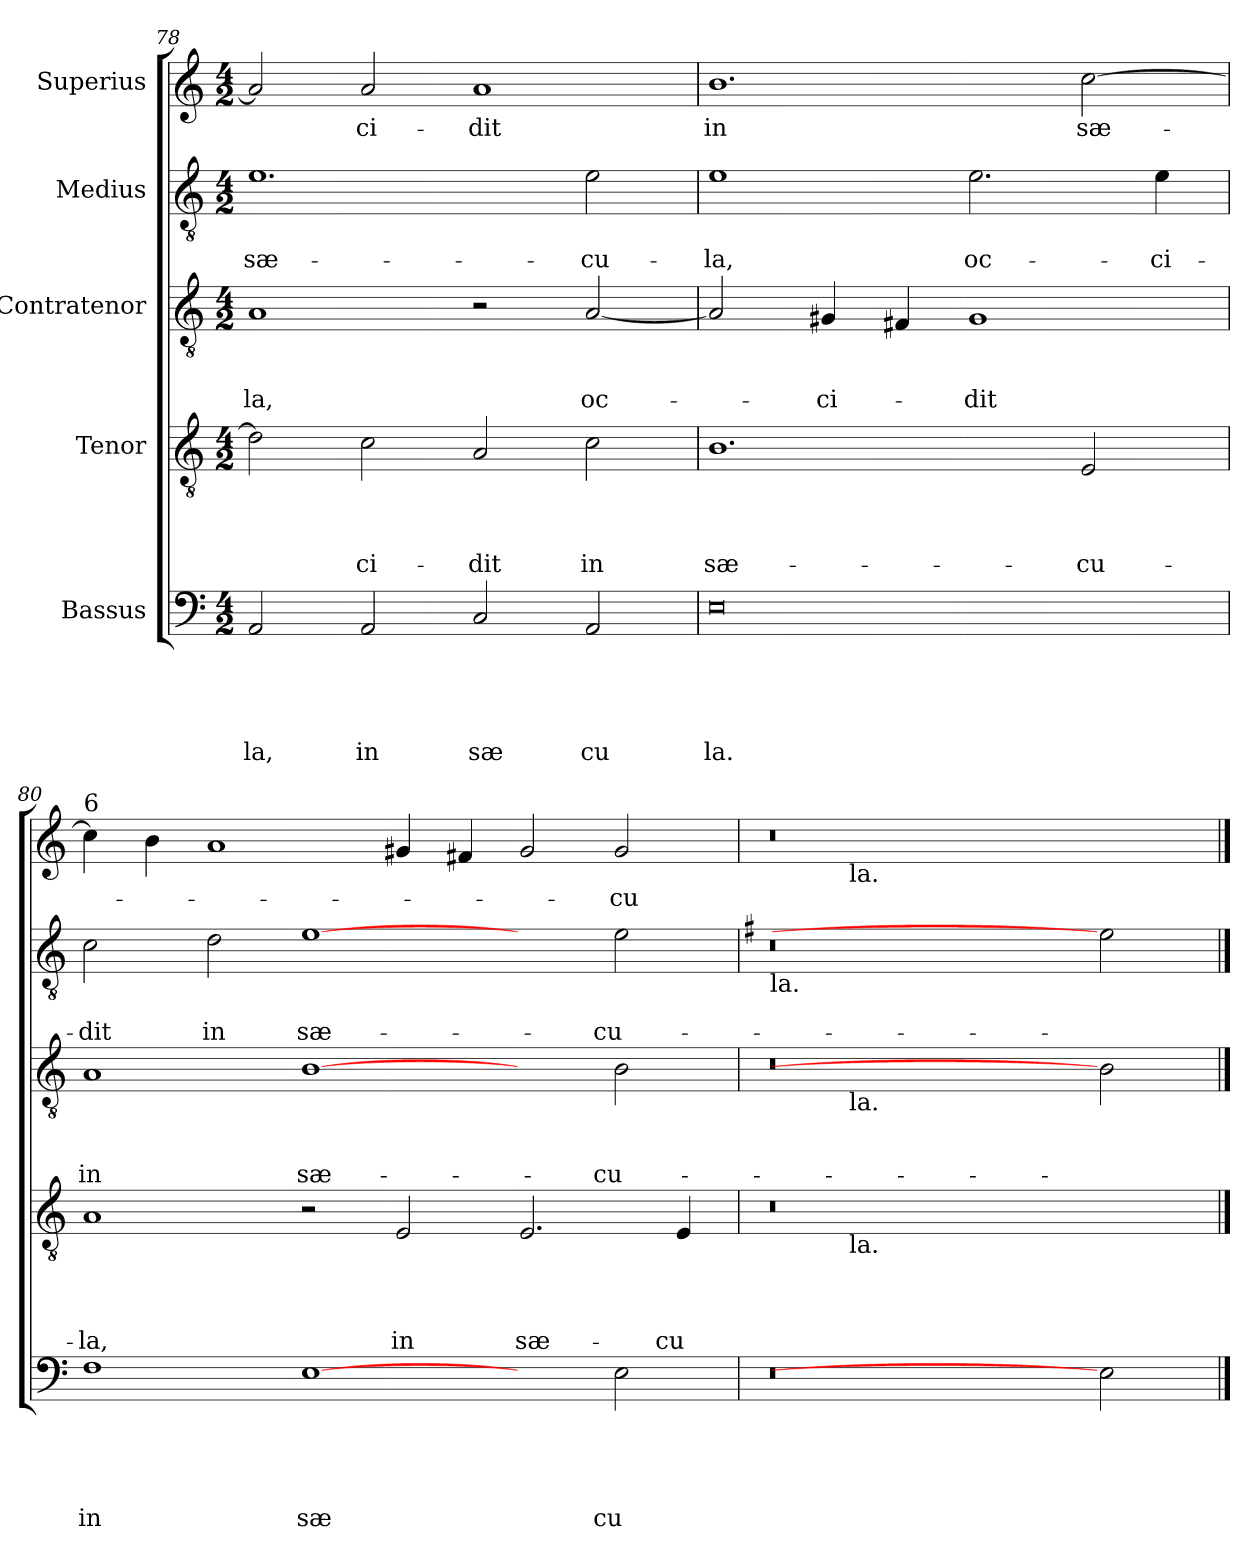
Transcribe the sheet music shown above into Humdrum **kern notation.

**kern	**text	**text	**text	**text	**text	**kern	**text	**text	**text	**text	**kern	**text	**text	**text	**kern	**text	**text	**kern	**text
*part5	*part5	*part5	*part5	*part5	*part5	*part4	*part4	*part4	*part4	*part4	*part3	*part3	*part3	*part3	*part2	*part2	*part2	*part1	*part1
*staff5	*staff5	*staff5	*staff5	*staff5	*staff5	*staff4	*staff4	*staff4	*staff4	*staff4	*staff3	*staff3	*staff3	*staff3	*staff2	*staff2	*staff2	*staff1	*staff1
*I"Bassus	*	*	*	*	*	*I"Tenor	*	*	*	*	*I"Contratenor	*	*	*	*I"Medius	*	*	*I"Superius	*
*clefF4	*	*	*	*	*	*clefGv2	*	*	*	*	*clefGv2	*	*	*	*clefGv2	*	*	*clefG2	*
*k[]	*	*	*	*	*	*k[]	*	*	*	*	*k[]	*	*	*	*k[]	*	*	*k[]	*
*C:	*	*	*	*	*	*C:	*	*	*	*	*C:	*	*	*	*C:	*	*	*C:	*
*M4/2	*	*	*	*	*	*M4/2	*	*	*	*	*M4/2	*	*	*	*M4/2	*	*	*M4/2	*
=78	=78	=78	=78	=78	=78	=78	=78	=78	=78	=78	=78	=78	=78	=78	=78	=78	=78	=78	=78
!	!	!	!	!	!LO:LY:b	!	!	!	!	!	!	!	!	!LO:LY:b	!	!	!LO:LY:b	!	!
2AA/	.	.	.	.	la,	2d\]	.	.	.	.	1A	.	.	-la,	1.e	.	sæ-	2a/]	.
!	!	!	!	!	!LO:LY:b	!	!	!	!	!LO:LY:b	!	!	!	!	!	!	!	!	!LO:LY:b
2AA/	.	.	.	.	in	2c\	.	.	.	-ci-	.	.	.	.	.	.	.	2a/	-ci-
!	!	!	!	!	!LO:LY:b	!	!	!	!	!LO:LY:b	!	!	!	!	!	!	!	!	!LO:LY:b
2C/	.	.	.	.	sæ	2A/	.	.	.	-dit	2r	.	.	.	.	.	.	1a	-dit
!	!	!	!	!	!LO:LY:b	!	!	!	!	!LO:LY:b	!	!	!	!LO:LY:b	!	!	!LO:LY:b	!	!
2AA/	.	.	.	.	cu	2c\	.	.	.	in	[<2A/	.	.	oc-	2e\	.	-cu-	.	.
=79	=79	=79	=79	=79	=79	=79	=79	=79	=79	=79	=79	=79	=79	=79	=79	=79	=79	=79	=79
!	!	!	!	!	!LO:LY:b	!	!	!	!	!LO:LY:b	!	!	!	!	!	!	!LO:LY:b	!	!LO:LY:b
0E	.	.	.	.	la.	1.B	.	.	.	sæ-	2A/]	.	.	.	1e	.	-la,	1.b	in
!	!	!	!	!	!	!	!	!	!	!	!	!	!	!LO:LY:b	!	!	!	!	!
.	.	.	.	.	.	.	.	.	.	.	4G#X/	.	.	-ci-	.	.	.	.	.
.	.	.	.	.	.	.	.	.	.	.	4F#X/	.	.	.	.	.	.	.	.
!	!	!	!	!	!	!	!	!	!	!	!	!	!	!LO:LY:b	!	!	!LO:LY:b	!	!
.	.	.	.	.	.	.	.	.	.	.	1G#	.	.	-dit	2.e\	.	oc-	.	.
!	!	!	!	!	!	!	!	!	!	!LO:LY:b	!	!	!	!	!	!	!	!	!LO:LY:b
.	.	.	.	.	.	2E/	.	.	.	-cu-	.	.	.	.	.	.	.	[>2cc\	sæ-
!	!	!	!	!	!	!	!	!	!	!	!	!	!	!	!	!	!LO:LY:b	!	!
.	.	.	.	.	.	.	.	.	.	.	.	.	.	.	4e\	.	-ci-	.	.
=80	=80	=80	=80	=80	=80	=80	=80	=80	=80	=80	=80	=80	=80	=80	=80	=80	=80	=80	=80
!	!	!	!	!	!	!	!	!	!	!	!	!	!	!	!	!	!	!LO:TX:a:t=6	!
!	!	!	!	!	!LO:LY:b	!	!	!	!	!LO:LY:b	!	!	!	!LO:LY:b	!	!	!LO:LY:b	!	!
1F	.	.	.	.	in	1A	.	.	.	-la,	1A	.	.	in	2c\	.	-dit	4cc>\]	.
.	.	.	.	.	.	.	.	.	.	.	.	.	.	.	.	.	.	4b\	.
!	!	!	!	!	!	!	!	!	!	!	!	!	!	!	!	!	!LO:LY:b	!	!
.	.	.	.	.	.	.	.	.	.	.	.	.	.	.	2d\	.	in	1a	.
!	!	!	!	!	!LO:LY:b	!	!	!	!	!	!	!	!	!LO:LY:b	!	!	!LO:LY:b	!	!
[1E	.	.	.	.	sæ	2r	.	.	.	.	[1B	.	.	sæ-	[1e	.	sæ-	.	.
!	!	!	!	!	!	!	!	!	!	!LO:LY:b	!	!	!	!	!	!	!	!	!
.	.	.	.	.	.	2E/	.	.	.	in	.	.	.	.	.	.	.	4g#X/	.
.	.	.	.	.	.	.	.	.	.	.	.	.	.	.	.	.	.	4f#X/	.
!	!	!	!	!	!	!	!	!	!	!LO:LY:b	!	!	!	!	!	!	!	!	!
2ryy	.	.	.	.	.	2.E/	.	.	.	sæ-	2ryy	.	.	.	2ryy	.	.	2g#/	.
!	!	!	!	!	!LO:LY:b	!	!	!	!	!	!	!	!	!LO:LY:b	!	!	!LO:LY:b	!	!LO:LY:b
2E\	.	.	.	.	cu	.	.	.	.	.	2B\	.	.	-cu-	2e\	.	-cu-	2g#/	-cu-
!	!	!	!	!	!	!	!	!	!	!LO:LY:b	!	!	!	!	!	!	!	!	!
.	.	.	.	.	.	4E/	.	.	.	-cu-	.	.	.	.	.	.	.	.	.
=81	=81	=81	=81	=81	=81	=81	=81	=81	=81	=81	=81	=81	=81	=81	=81	=81	=81	=81	=81
*	*	*	*	*	*	*	*	*	*	*	*	*	*	*	*k[f#]	*	*	*	*
*	*	*	*	*	*	*	*	*	*	*	*	*	*	*	*G:	*	*	*	*
!	!	!	!	!	!	!	!	!	!	!	!	!	!	!	!LO:TX:b:t=la.	!	!	!	!
*	*	*	*	*	*	*^	*	*	*	*	*^	*	*	*	*	*	*	*^	*
0r	.	.	.	.	.	0r	4.ryy	.	.	.	.	0r	4.ryy	.	.	.	0r	.	.	0r	4.ryy	.
!	!	!	!	!	!	!	!	!	!	!	!	!	!	!	!	!	!	!	!	!	!LO:TX:b:t=la.	!
!	!	!	!	!	!	!	!	!	!	!	!	!	!LO:TX:b:t=la.	!	!	!	!	!	!	!	!	!
!	!	!	!	!	!	!	!LO:TX:b:t=la.	!	!	!	!	!	!	!	!	!	!	!	!	!	!	!
.	.	.	.	.	.	.	1ryy	.	.	.	.	.	1ryy	.	.	.	.	.	.	.	1ryy	.
.	.	.	.	.	.	.	1ryy	.	.	.	.	.	1ryy	.	.	.	.	.	.	.	1ryy	.
2E]	.	.	.	.	.	2ryy	.	.	.	.	.	2B]	.	.	.	.	2e]	.	.	2ryy	.	.
.	.	.	.	.	.	.	8ryy	.	.	.	.	.	8ryy	.	.	.	.	.	.	.	8ryy	.
*	*	*	*	*	*	*v	*v	*	*	*	*	*	*	*	*	*	*	*	*	*v	*v	*
*	*	*	*	*	*	*	*	*	*	*	*v	*v	*	*	*	*	*	*	*	*
==	==	==	==	==	==	==	==	==	==	==	==	==	==	==	==	==	==	==	==
*-	*-	*-	*-	*-	*-	*-	*-	*-	*-	*-	*-	*-	*-	*-	*-	*-	*-	*-	*-
